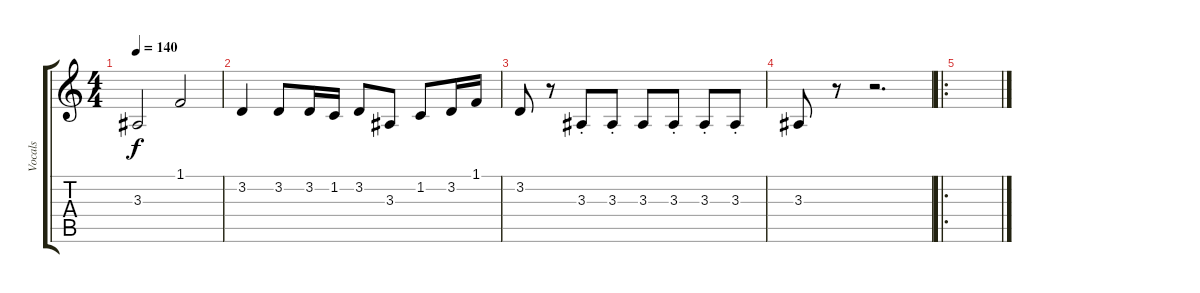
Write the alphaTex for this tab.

\track ("Vocals" "Vocals") {instrument voiceoohs}
\staff {score tabs}
\tuning (E4 B3 G3 D3 A2 E2) {hide}
\ts (4 4)
\tempo 140
\clef g2
\ks c
3.3.2{dy f} 1.1.2 |
3.2.4 3.2.8 3.2.16 1.2.16 3.2.8 3.3.8 1.2.8 3.2.16 1.1.16 |
3.2.8 r.8 3.3{st}.8 3.3{st}.8 3.3.8 3.3{st}.8 3.3{st}.8 3.3{st}.8 |
3.3.8 r.8 r.2{d} |
\ro
